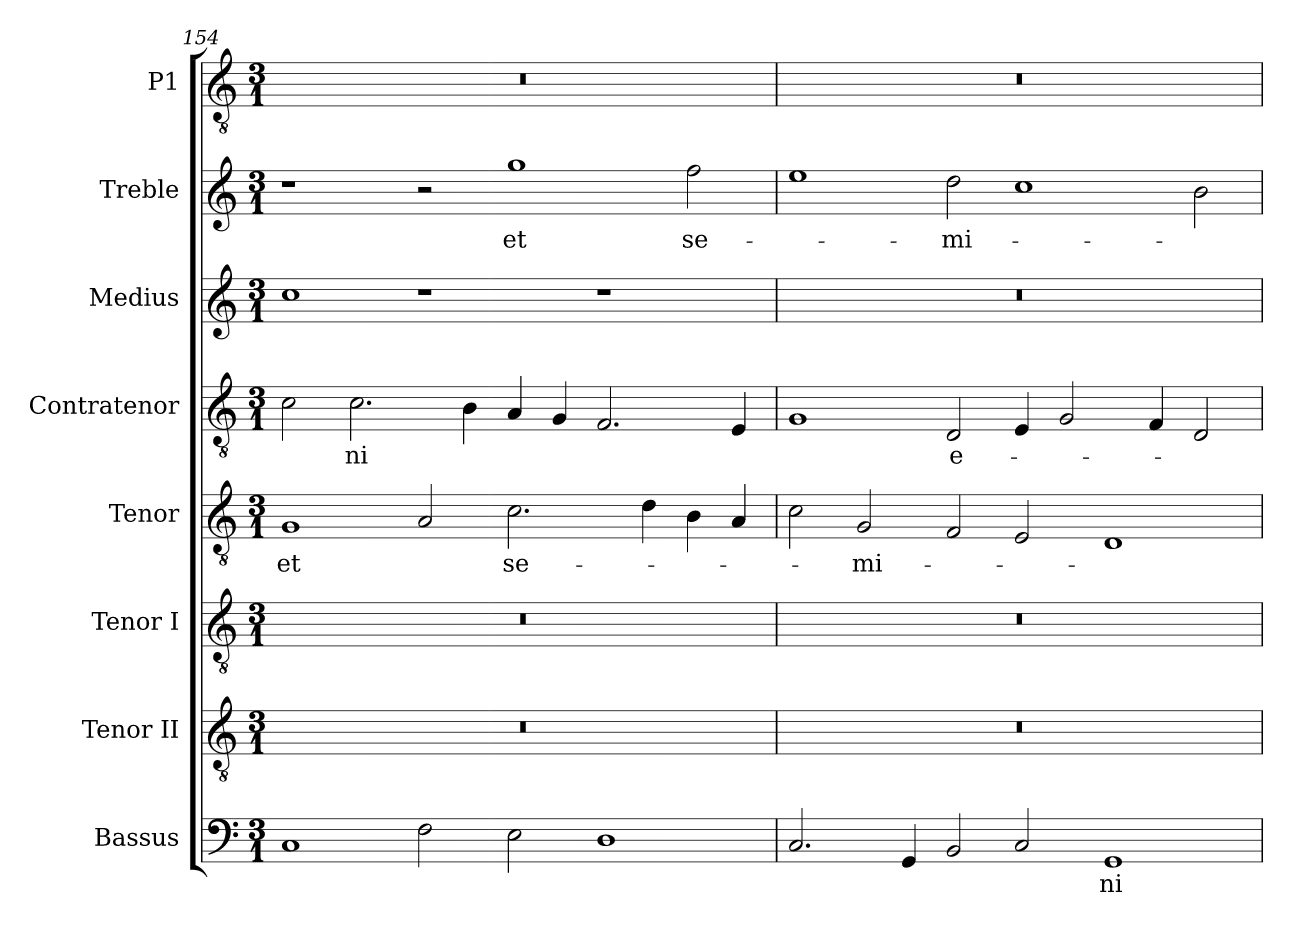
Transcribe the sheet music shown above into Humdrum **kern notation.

**kern	**text	**kern	**kern	**kern	**text	**kern	**text	**kern	**kern	**text	**kern
*part8	*part8	*part7	*part6	*part5	*part5	*part4	*part4	*part3	*part2	*part2	*part1
*staff8	*staff8	*staff7	*staff6	*staff5	*staff5	*staff4	*staff4	*staff3	*staff2	*staff2	*staff1
*I"Bassus	*	*I"Tenor II	*I"Tenor I	*I"Tenor	*	*I"Contratenor	*	*I"Medius	*I"Treble	*	*I"P1
*I'B.	*	*I'T II.	*I'T I.	*I'T.	*	*I'Ct.	*	*I'M.	*I'Tr.	*	*
*clefF4	*	*clefGv2	*clefGv2	*clefGv2	*	*clefGv2	*	*clefG2	*clefG2	*	*clefGv2
*	*	*ITrd7c12	*ITrd7c12	*ITrd7c12	*	*ITrd7c12	*	*	*	*	*ITrd7c12
*k[]	*	*k[]	*k[]	*k[]	*	*k[]	*	*k[]	*k[]	*	*k[]
*C:	*	*C:	*C:	*C:	*	*C:	*	*C:	*C:	*	*C:
*M3/1	*	*M3/1	*M3/1	*M3/1	*	*M3/1	*	*M3/1	*M3/1	*	*M3/1
=154	=154	=154	=154	=154	=154	=154	=154	=154	=154	=154	=154
!	!	!LO:N:vis=1	!LO:N:vis=1	!	!	!	!	!	!	!	!
!	!	!	!	!	!LO:LY:b:color=#000000	!	!	!	!	!	!LO:N:vis=1
1Ci	.	0.r	0.r	1GGi	et	2Ci\	.	1cci	1r	.	0.r
!	!	!	!	!	!	!	!LO:LY:b:color=#000000	!	!	!	!
.	.	.	.	.	.	2.Ci\	-ni	.	.	.	.
2Fi\	.	.	.	2AAi/	.	.	.	1r	2r	.	.
.	.	.	.	.	.	4BBi\	.	.	.	.	.
!	!	!	!	!	!LO:LY:b:color=#000000	!	!	!	!	!	!
!	!	!	!	!	!	!	!	!	!	!LO:LY:b:color=#000000	!
2Ei\	.	.	.	2.Ci\	se-	4AAi/	.	.	1ggi	et	.
.	.	.	.	.	.	4GGi/	.	.	.	.	.
1Di	.	.	.	.	.	2.FFi/	.	1r	.	.	.
.	.	.	.	4Di\	.	.	.	.	.	.	.
!	!	!	!	!	!	!	!	!	!	!LO:LY:b:color=#000000	!
.	.	.	.	4BBi\	.	.	.	.	2ffi\	se-	.
.	.	.	.	4AAi/	.	4EEi/	.	.	.	.	.
!!LO:PB:g=z
=155`	=155`	=155`	=155`	=155`	=155`	=155`	=155`	=155`	=155`	=155`	=155`
!	!	!LO:N:vis=1	!LO:N:vis=1	!	!	!	!	!LO:N:vis=1	!	!	!LO:N:vis=1
2.Ci/	.	0.r	0.r	2Ci\	.	1GGi	.	0.r	1eei	.	0.r
!	!	!	!	!	!LO:LY:b:color=#000000	!	!	!	!	!	!
.	.	.	.	2GGi/	-mi-	.	.	.	.	.	.
4GGi/	.	.	.	.	.	.	.	.	.	.	.
!	!	!	!	!	!	!	!LO:LY:b:color=#000000	!	!	!	!
!	!	!	!	!	!	!	!	!	!	!LO:LY:b:color=#000000	!
2BBi/	.	.	.	2FFi/	.	2DDi/	e-	.	2ddi\	-mi-	.
2Ci/	.	.	.	2EEi/	.	4EEi/	.	.	1cci	.	.
.	.	.	.	.	.	2GGi/	.	.	.	.	.
!	!LO:LY:b:color=#000000	!	!	!	!	!	!	!	!	!	!
1GGi	-ni	.	.	1DDi	.	.	.	.	.	.	.
.	.	.	.	.	.	4FFi/	.	.	.	.	.
.	.	.	.	.	.	2DDi/	.	.	2bi\	.	.
=`	=`	=`	=`	=`	=`	=`	=`	=`	=`	=`	=`
*-	*-	*-	*-	*-	*-	*-	*-	*-	*-	*-	*-
